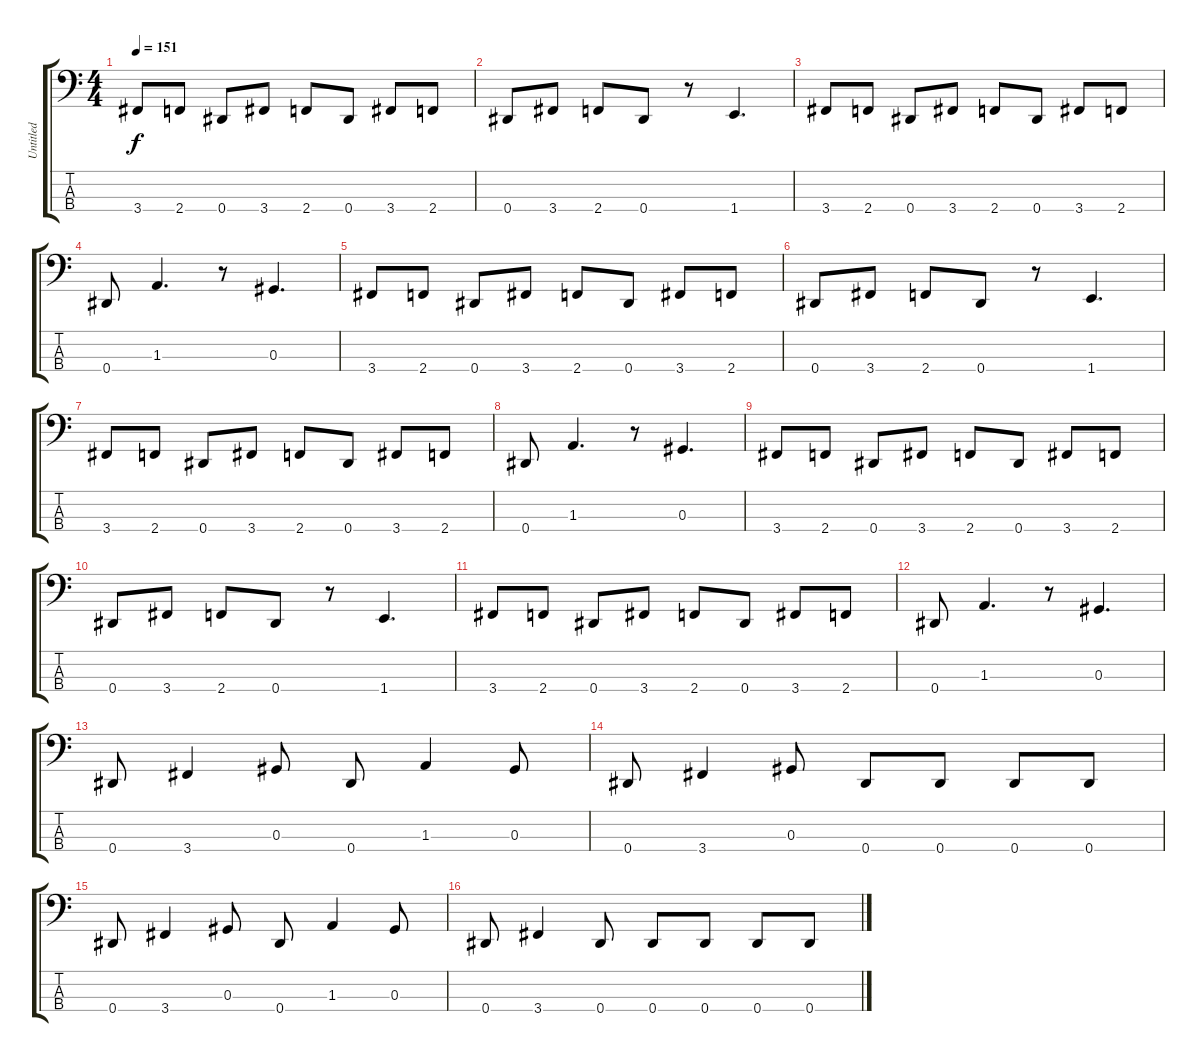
\track ("Untitled" "Untitled") {instrument electricbassfinger}
\staff {score tabs}
\tuning (Gb2 Db2 Ab1 Eb1) {hide}
\ts (4 4)
\tempo 151
\clef f4
\ks c
3.4.8{dy f} 2.4.8 0.4.8 3.4.8 2.4.8 0.4.8 3.4.8 2.4.8 |
0.4.8 3.4.8 2.4.8 0.4.8 r.8 1.4.4{d} |
3.4.8 2.4.8 0.4.8 3.4.8 2.4.8 0.4.8 3.4.8 2.4.8 |
0.4.8 1.3.4{d} r.8 0.3.4{d} |
3.4.8 2.4.8 0.4.8 3.4.8 2.4.8 0.4.8 3.4.8 2.4.8 |
0.4.8 3.4.8 2.4.8 0.4.8 r.8 1.4.4{d} |
3.4.8 2.4.8 0.4.8 3.4.8 2.4.8 0.4.8 3.4.8 2.4.8 |
0.4.8 1.3.4{d} r.8 0.3.4{d} |
3.4.8 2.4.8 0.4.8 3.4.8 2.4.8 0.4.8 3.4.8 2.4.8 |
0.4.8 3.4.8 2.4.8 0.4.8 r.8 1.4.4{d} |
3.4.8 2.4.8 0.4.8 3.4.8 2.4.8 0.4.8 3.4.8 2.4.8 |
0.4.8 1.3.4{d} r.8 0.3.4{d} |
0.4.8 3.4.4 0.3.8 0.4.8 1.3.4 0.3.8 |
0.4.8 3.4.4 0.3.8 0.4.8 0.4.8 0.4.8 0.4.8 |
0.4.8 3.4.4 0.3.8 0.4.8 1.3.4 0.3.8 |
0.4.8 3.4.4 0.4.8 0.4.8 0.4.8 0.4.8 0.4.8
